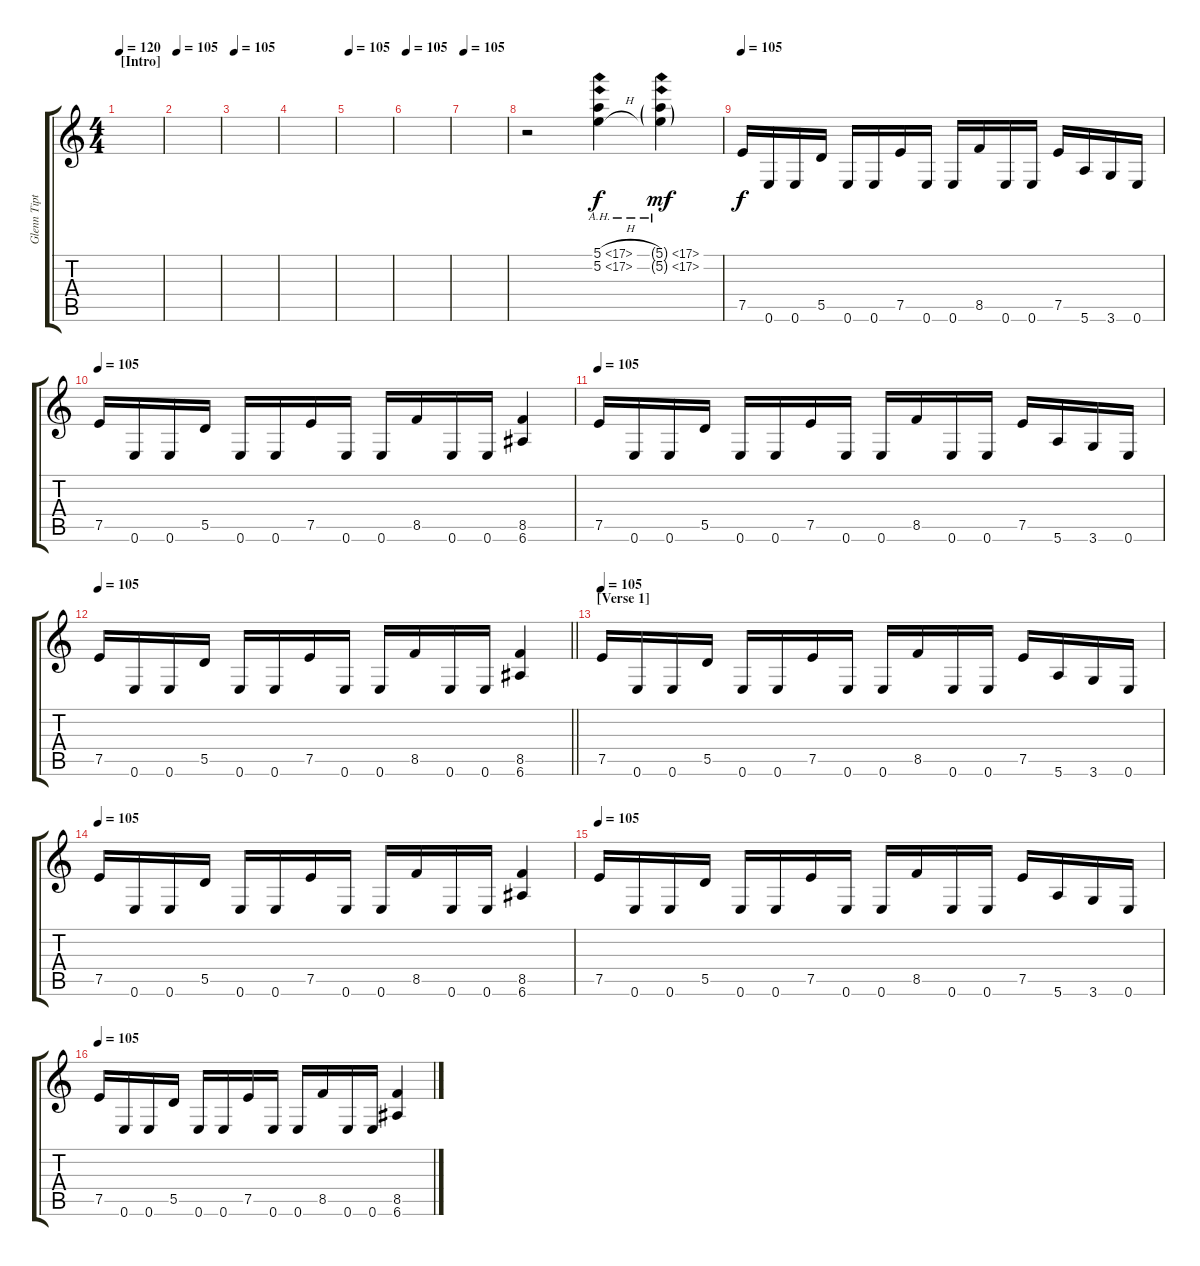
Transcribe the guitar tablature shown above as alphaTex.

\track ("Glenn Tipton" "Glenn Tipt") {instrument overdrivenguitar}
\staff {score tabs}
\tuning (E4 B3 G3 D3 A2 E2) {hide}
\ts (4 4)
\section ("" "[Intro]")
\tempo 120
\tempo 105
\tempo 120
\clef g2
\ks c
|
\tempo 105
|
\tempo 105
|
|
\tempo 105
|
\tempo 105
|
\tempo 105
|
r.2 (5.1{ah 12 h} 5.2{ah 12 h}).4 (5.1{ah 12 g} 5.2{ah 12 g}).4{dy mf} |
\tempo 105
7.5.16{dy f} 0.6.16 0.6.16 5.5.16 0.6.16 0.6.16 7.5.16 0.6.16 0.6.16 8.5.16 0.6.16 0.6.16 7.5.16 5.6.16 3.6.16 0.6.16 |
\tempo 105
7.5.16 0.6.16 0.6.16 5.5.16 0.6.16 0.6.16 7.5.16 0.6.16 0.6.16 8.5.16 0.6.16 0.6.16 (8.5 6.6).4 |
\tempo 105
7.5.16 0.6.16 0.6.16 5.5.16 0.6.16 0.6.16 7.5.16 0.6.16 0.6.16 8.5.16 0.6.16 0.6.16 7.5.16 5.6.16 3.6.16 0.6.16 |
\tempo 105
\barLineRight lightlight
7.5.16 0.6.16 0.6.16 5.5.16 0.6.16 0.6.16 7.5.16 0.6.16 0.6.16 8.5.16 0.6.16 0.6.16 (8.5 6.6).4 |
\section ("" "[Verse 1]")
\tempo 105
7.5.16 0.6.16 0.6.16 5.5.16 0.6.16 0.6.16 7.5.16 0.6.16 0.6.16 8.5.16 0.6.16 0.6.16 7.5.16 5.6.16 3.6.16 0.6.16 |
\tempo 105
7.5.16 0.6.16 0.6.16 5.5.16 0.6.16 0.6.16 7.5.16 0.6.16 0.6.16 8.5.16 0.6.16 0.6.16 (8.5 6.6).4 |
\tempo 105
7.5.16 0.6.16 0.6.16 5.5.16 0.6.16 0.6.16 7.5.16 0.6.16 0.6.16 8.5.16 0.6.16 0.6.16 7.5.16 5.6.16 3.6.16 0.6.16 |
\tempo 105
7.5.16 0.6.16 0.6.16 5.5.16 0.6.16 0.6.16 7.5.16 0.6.16 0.6.16 8.5.16 0.6.16 0.6.16 (8.5 6.6).4
